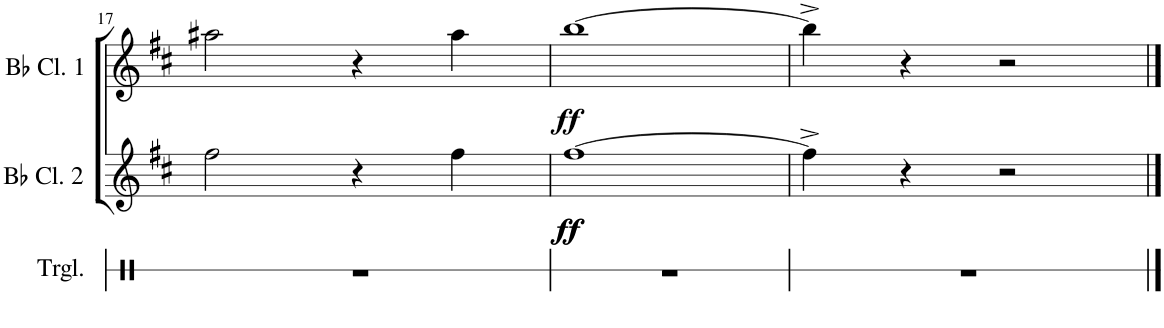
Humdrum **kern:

**kern	**kern	**dynam	**kern	**dynam
*part3	*part2	*part2	*part1	*part1
*staff3	*staff2	*staff2	*staff1	*staff1
*I"Triangle	*I"Bb Clarinet 2	*	*I"Bb Clarinet 1	*
*I'Trgl.	*I'Bb Cl. 2	*	*I'Bb Cl. 1	*
!!LO:PB:g=z
*clefX	*clefG2	*	*clefG2	*
*	*Trd1c2	*	*Trd1c2	*
*k[]	*k[f#c#]	*	*k[f#c#]	*
*M4/4	*M4/4	*	*M4/4	*
=17	=17	=17	=17	=17
1r	2ff#\	.	2aa#X\	.
.	4r	.	4r	.
.	4ff#\	.	4aa#\	.
=18	=18	=18	=18	=18
!	!	!LO:DY:b	!	!
!	!	!LO:DY:n=1:b	!	!LO:DY:b
1r	[1ff#	ff ff	[1bb	ff
=19	=19	=19	=19	=19
1r	4ff#^\]	.	4bb^\]	.
.	4r	.	4r	.
.	2r	.	2r	.
==	==	==	==	==
*-	*-	*-	*-	*-
